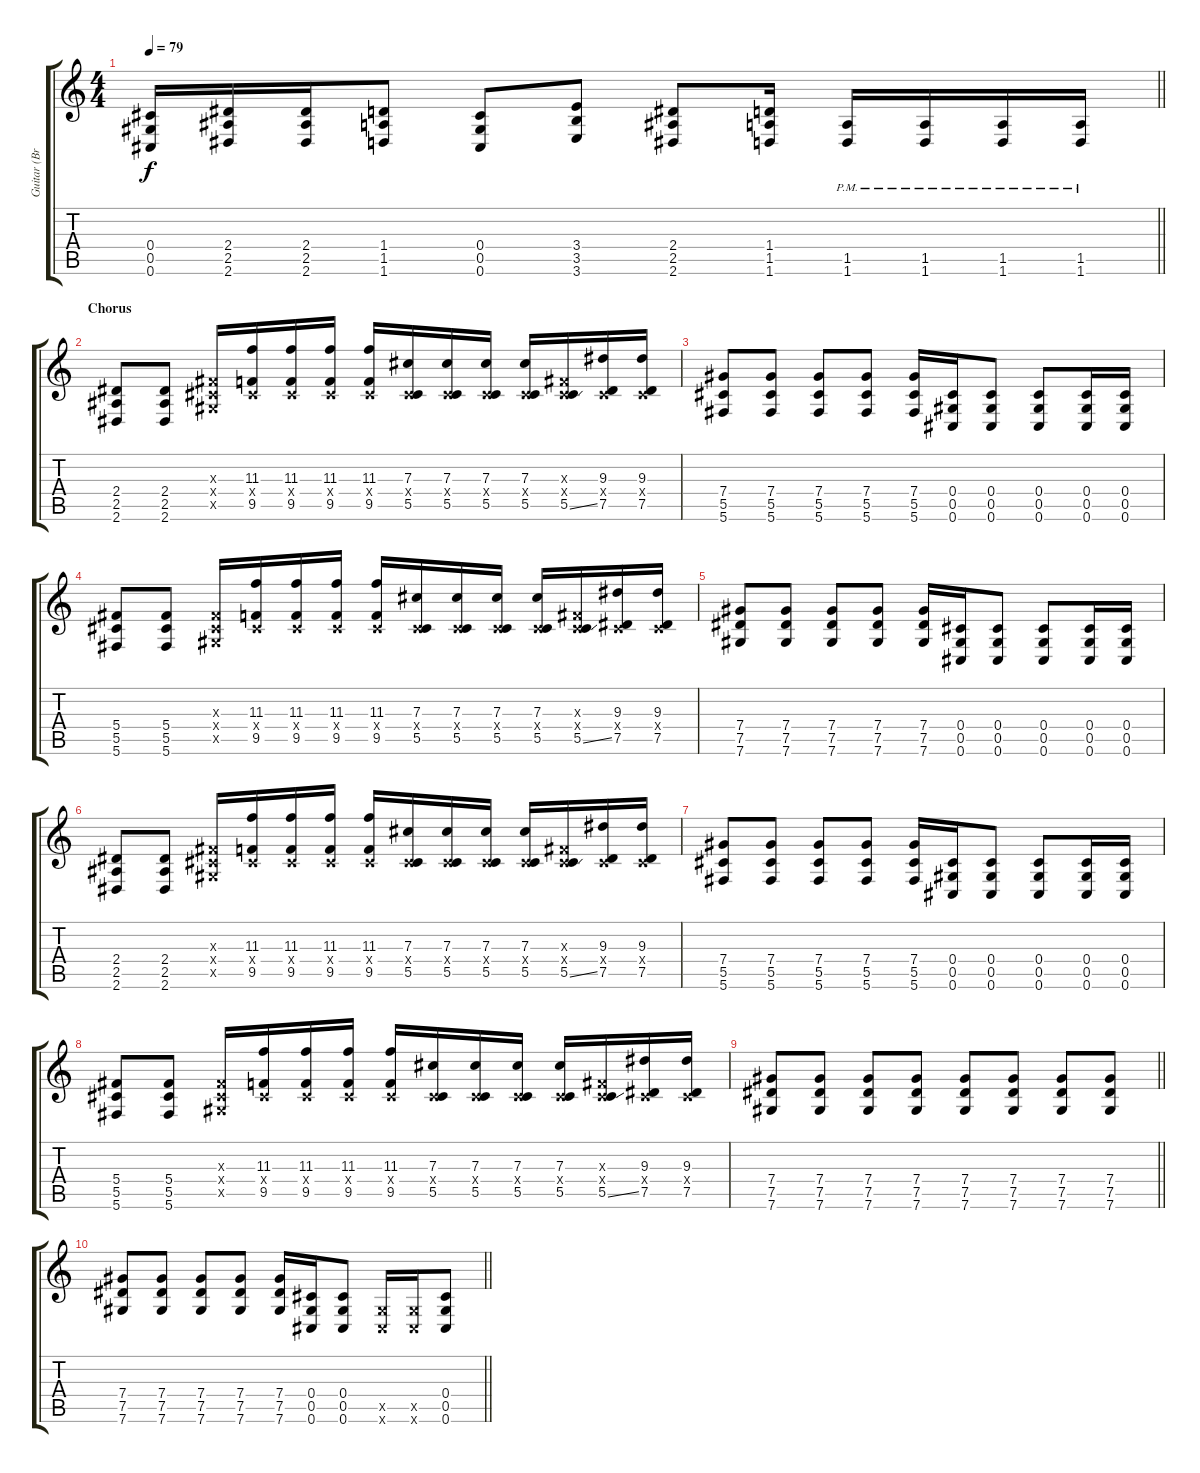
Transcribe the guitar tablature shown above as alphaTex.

\track ("Guitar (Brad Delson)" "Guitar (Br") {instrument distortionguitar}
\staff {score tabs}
\tuning (Eb4 Bb3 Gb3 Db3 Ab2 Db2) {hide}
\ts (4 4)
\tempo 79
\clef g2
\barLineRight lightlight
\ks c
(0.4 0.5 0.6).16{dy f} (2.4 2.5 2.6).16 (2.4 2.5 2.6).16 (1.4 1.5 1.6).8 (0.4 0.5 0.6).8 (3.4 3.5 3.6).8 (2.4 2.5 2.6).8 (1.4 1.5 1.6).16 (1.5{pm} 1.6{pm}).16 (1.5{pm} 1.6{pm}).16 (1.5{pm} 1.6{pm}).16 (1.5{pm} 1.6{pm}).16 |
\section ("" "Chorus")
(2.4 2.5 2.6).8 (2.4 2.5 2.6).8 (0.3{x} 0.4{x} 0.5{x}).16 (11.3 0.4{x} 9.5).16 (11.3 0.4{x} 9.5).16 (11.3 0.4{x} 9.5).16 (11.3 0.4{x} 9.5).16 (7.3 0.4{x} 5.5).16 (7.3 0.4{x} 5.5).16 (7.3 0.4{x} 5.5).16 (7.3 0.4{x} 5.5).16 (0.3{x} 0.4{x} 5.5{ss}).16 (9.3 0.4{x} 7.5).16 (9.3 0.4{x} 7.5).16 |
(7.4 5.5 5.6).8 (7.4 5.5 5.6).8 (7.4 5.5 5.6).8 (7.4 5.5 5.6).8 (7.4 5.5 5.6).16 (0.4 0.5 0.6).16 (0.4 0.5 0.6).8 (0.4 0.5 0.6).8 (0.4 0.5 0.6).16 (0.4 0.5 0.6).16 |
(5.4 5.5 5.6).8 (5.4 5.5 5.6).8 (0.3{x} 0.4{x} 0.5{x}).16 (11.3 0.4{x} 9.5).16 (11.3 0.4{x} 9.5).16 (11.3 0.4{x} 9.5).16 (11.3 0.4{x} 9.5).16 (7.3 0.4{x} 5.5).16 (7.3 0.4{x} 5.5).16 (7.3 0.4{x} 5.5).16 (7.3 0.4{x} 5.5).16 (0.3{x} 0.4{x} 5.5{ss}).16 (9.3 0.4{x} 7.5).16 (9.3 0.4{x} 7.5).16 |
(7.4 7.5 7.6).8 (7.4 7.5 7.6).8 (7.4 7.5 7.6).8 (7.4 7.5 7.6).8 (7.4 7.5 7.6).16 (0.4 0.5 0.6).16 (0.4 0.5 0.6).8 (0.4 0.5 0.6).8 (0.4 0.5 0.6).16 (0.4 0.5 0.6).16 |
(2.4 2.5 2.6).8 (2.4 2.5 2.6).8 (0.3{x} 0.4{x} 0.5{x}).16 (11.3 0.4{x} 9.5).16 (11.3 0.4{x} 9.5).16 (11.3 0.4{x} 9.5).16 (11.3 0.4{x} 9.5).16 (7.3 0.4{x} 5.5).16 (7.3 0.4{x} 5.5).16 (7.3 0.4{x} 5.5).16 (7.3 0.4{x} 5.5).16 (0.3{x} 0.4{x} 5.5{ss}).16 (9.3 0.4{x} 7.5).16 (9.3 0.4{x} 7.5).16 |
(7.4 5.5 5.6).8 (7.4 5.5 5.6).8 (7.4 5.5 5.6).8 (7.4 5.5 5.6).8 (7.4 5.5 5.6).16 (0.4 0.5 0.6).16 (0.4 0.5 0.6).8 (0.4 0.5 0.6).8 (0.4 0.5 0.6).16 (0.4 0.5 0.6).16 |
(5.4 5.5 5.6).8 (5.4 5.5 5.6).8 (0.3{x} 0.4{x} 0.5{x}).16 (11.3 0.4{x} 9.5).16 (11.3 0.4{x} 9.5).16 (11.3 0.4{x} 9.5).16 (11.3 0.4{x} 9.5).16 (7.3 0.4{x} 5.5).16 (7.3 0.4{x} 5.5).16 (7.3 0.4{x} 5.5).16 (7.3 0.4{x} 5.5).16 (0.3{x} 0.4{x} 5.5{ss}).16 (9.3 0.4{x} 7.5).16 (9.3 0.4{x} 7.5).16 |
\barLineRight lightlight
(7.4 7.5 7.6).8 (7.4 7.5 7.6).8 (7.4 7.5 7.6).8 (7.4 7.5 7.6).8 (7.4 7.5 7.6).8 (7.4 7.5 7.6).8 (7.4 7.5 7.6).8 (7.4 7.5 7.6).8 |
\barLineRight lightlight
(7.4 7.5 7.6).8 (7.4 7.5 7.6).8 (7.4 7.5 7.6).8 (7.4 7.5 7.6).8 (7.4 7.5 7.6).16 (0.4 0.5 0.6).16 (0.4 0.5 0.6).8 (0.5{x} 0.6{x}).16 (0.5{x} 0.6{x}).16 (0.4 0.5 0.6).8
